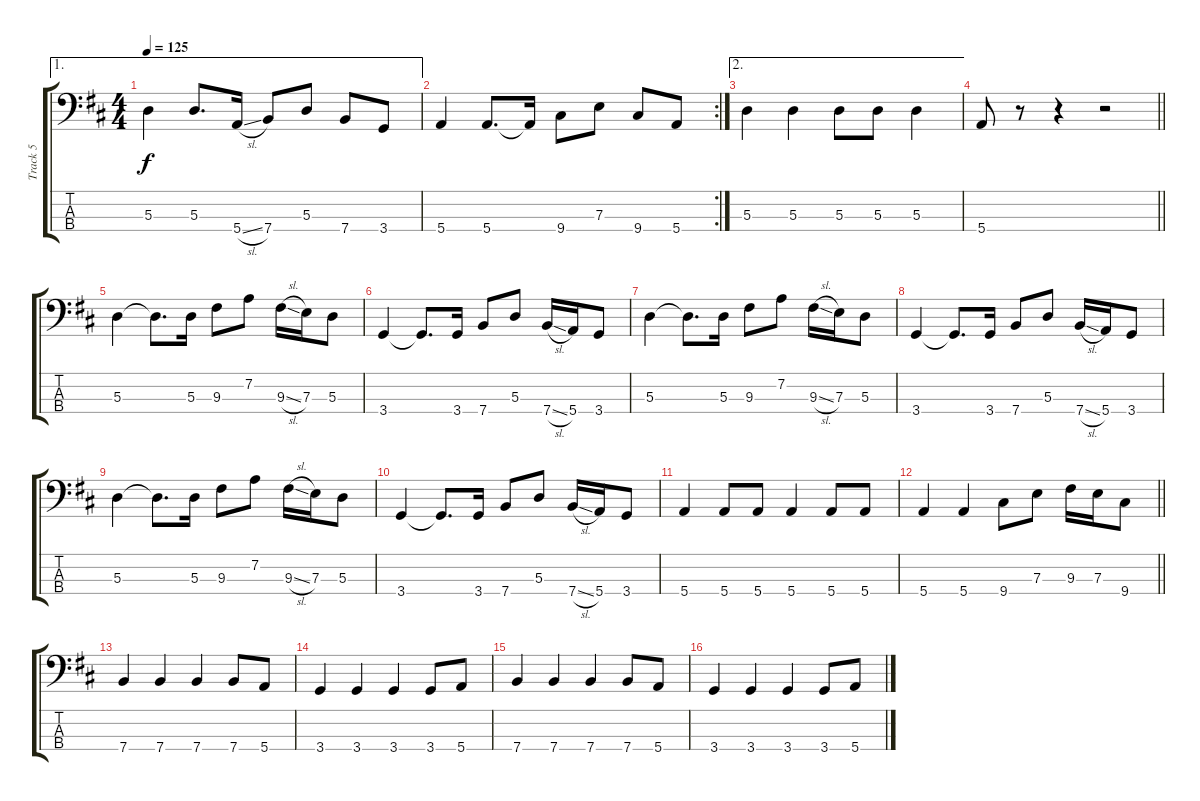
\track ("Track 5" "Track 5") {instrument electricbassfinger}
\staff {score tabs}
\tuning (G2 D2 A1 E1) {hide}
\ae 1
\ts (4 4)
\tempo 125
\clef f4
\ks d
5.3.4{dy f} 5.3.8{d} 5.4{sl}.16 7.4.8 5.3.8 7.4.8 3.4.8 |
\rc 2
5.4.4 5.4.8{d} 5.4{t}.16 9.4.8 7.3.8 9.4.8 5.4.8 |
\ae 2
5.3.4 5.3.4 5.3.8 5.3.8 5.3.4 |
\barLineRight lightlight
5.4.8 r.8 r.4 r.2 |
5.3.4 5.3{t}.8{d} 5.3.16 9.3.8 7.2.8 9.3{sl}.16 7.3.16 5.3.8 |
3.4.4 3.4{t}.8{d} 3.4.16 7.4.8 5.3.8 7.4{sl}.16 5.4.16 3.4.8 |
5.3.4 5.3{t}.8{d} 5.3.16 9.3.8 7.2.8 9.3{sl}.16 7.3.16 5.3.8 |
3.4.4 3.4{t}.8{d} 3.4.16 7.4.8 5.3.8 7.4{sl}.16 5.4.16 3.4.8 |
5.3.4 5.3{t}.8{d} 5.3.16 9.3.8 7.2.8 9.3{sl}.16 7.3.16 5.3.8 |
3.4.4 3.4{t}.8{d} 3.4.16 7.4.8 5.3.8 7.4{sl}.16 5.4.16 3.4.8 |
5.4.4 5.4.8 5.4.8 5.4.4 5.4.8 5.4.8 |
\barLineRight lightlight
5.4.4 5.4.4 9.4.8 7.3.8 9.3.16 7.3.16 9.4.8 |
7.4.4 7.4.4 7.4.4 7.4.8 5.4.8 |
3.4.4 3.4.4 3.4.4 3.4.8 5.4.8 |
7.4.4 7.4.4 7.4.4 7.4.8 5.4.8 |
3.4.4 3.4.4 3.4.4 3.4.8 5.4.8
